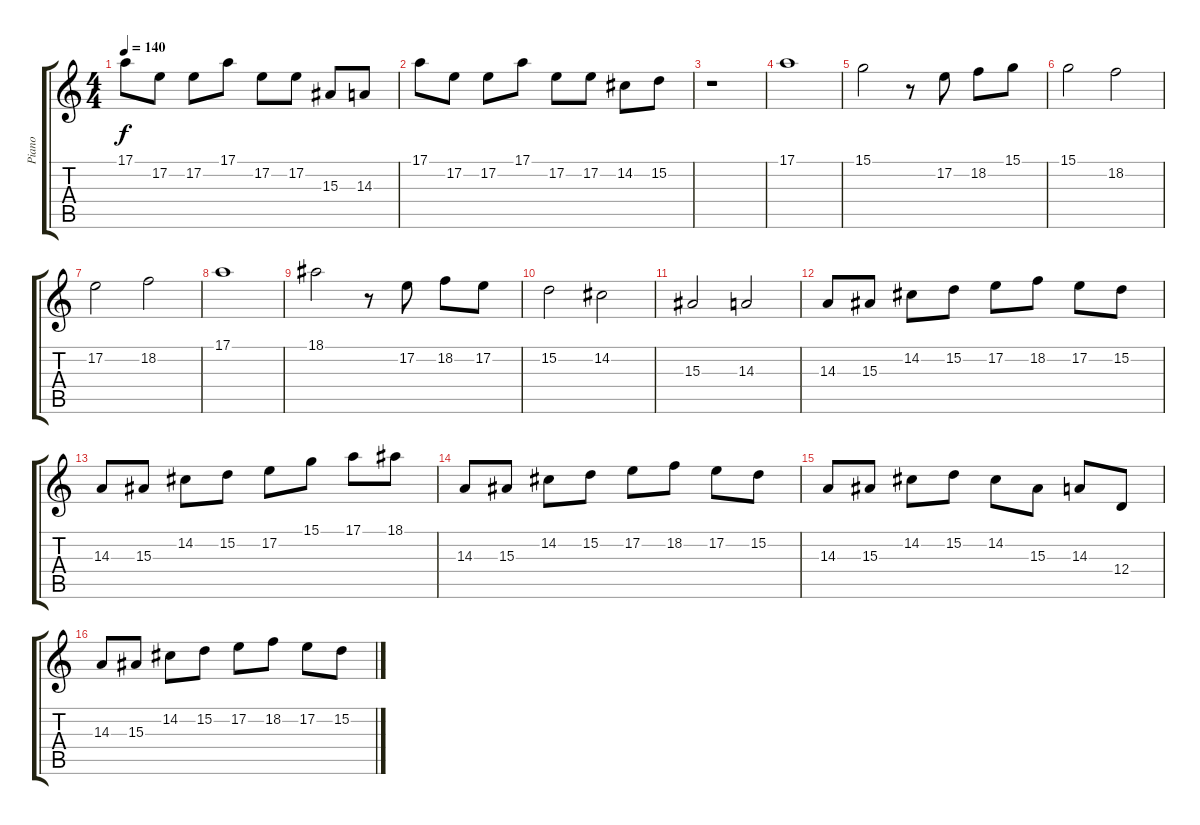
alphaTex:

\track ("Piano" "Piano") {instrument acousticgrandpiano}
\staff {score tabs}
\tuning (E4 B3 G3 D3 A2 E2) {hide}
\ts (4 4)
\tempo 140
\clef g2
\ks c
17.1.8{dy f} 17.2.8 17.2.8 17.1.8 17.2.8 17.2.8 15.3.8 14.3.8 |
17.1.8 17.2.8 17.2.8 17.1.8 17.2.8 17.2.8 14.2.8 15.2.8 |
r.1 |
17.1.1 |
15.1.2 r.8 17.2.8 18.2.8 15.1.8 |
15.1.2 18.2.2 |
17.2.2 18.2.2 |
17.1.1 |
18.1.2 r.8 17.2.8 18.2.8 17.2.8 |
15.2.2 14.2.2 |
15.3.2 14.3.2 |
14.3.8 15.3.8 14.2.8 15.2.8 17.2.8 18.2.8 17.2.8 15.2.8 |
14.3.8 15.3.8 14.2.8 15.2.8 17.2.8 15.1.8 17.1.8 18.1.8 |
14.3.8 15.3.8 14.2.8 15.2.8 17.2.8 18.2.8 17.2.8 15.2.8 |
14.3.8 15.3.8 14.2.8 15.2.8 14.2.8 15.3.8 14.3.8 12.4.8 |
14.3.8 15.3.8 14.2.8 15.2.8 17.2.8 18.2.8 17.2.8 15.2.8
